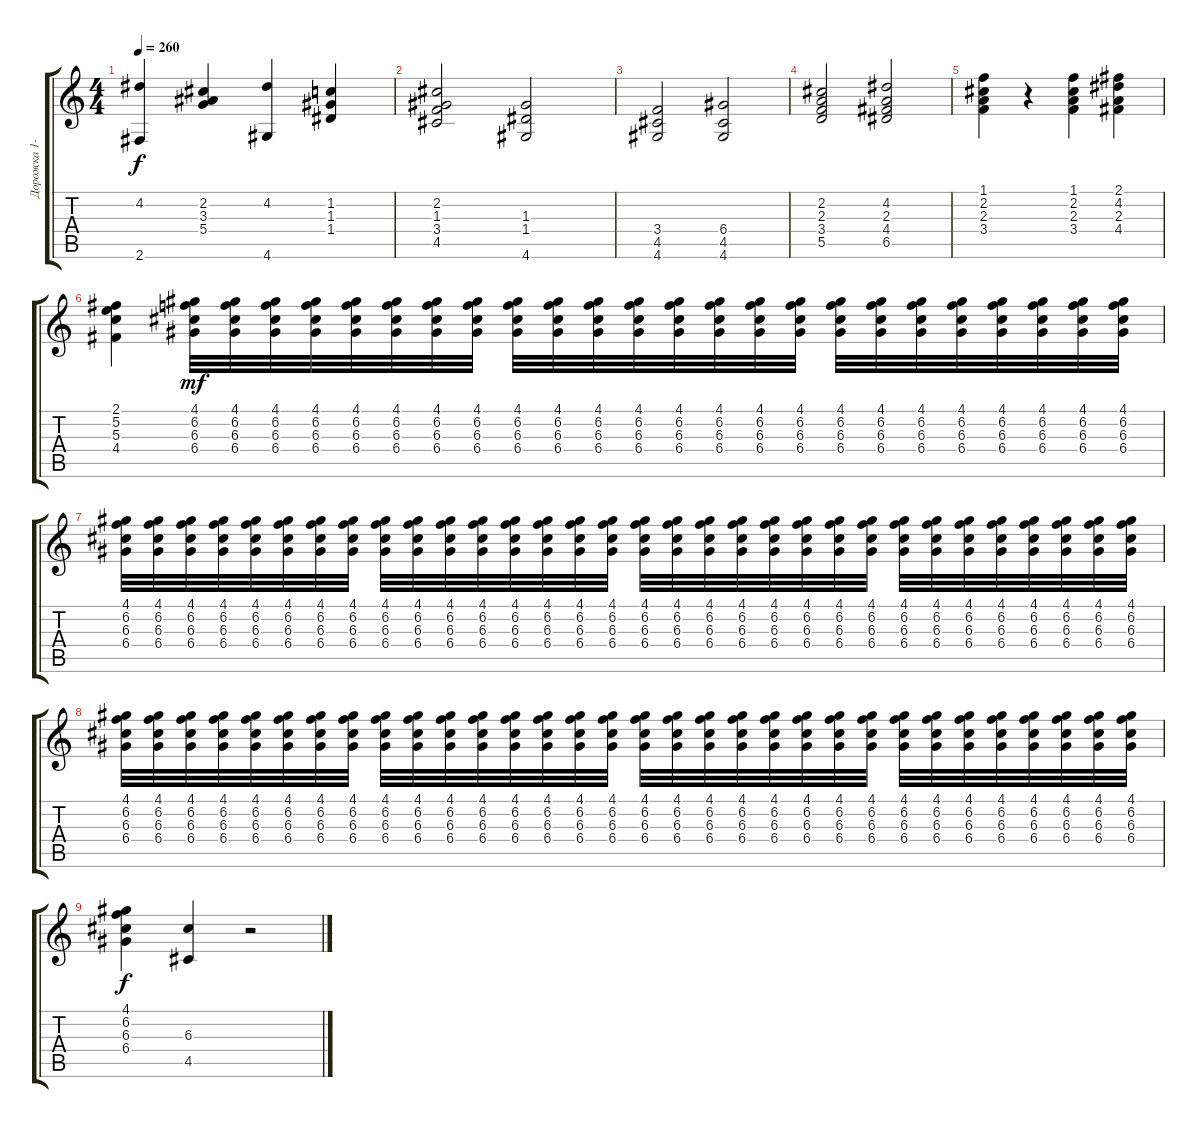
\track ("Дорожка 1-2" "Дорожка 1-") {instrument acousticguitarsteel}
\staff {score tabs}
\tuning (E4 B3 G3 D3 A2 E2) {hide}
\ts (4 4)
\tempo 260
\clef g2
\ks c
(4.2 2.6).4{dy f} (2.2 3.3 5.4).4 (4.2 4.6).4 (1.2 1.3 1.4).4 |
(2.2 1.3 3.4 4.5).2 (1.3 1.4 4.6).2 |
(3.4 4.5 4.6).2 (6.4 4.5 4.6).2 |
(2.2 2.3 3.4 5.5).2 (4.2 2.3 4.4 6.5).2 |
(1.1 2.2 2.3 3.4).4 r.4 (1.1 2.2 2.3 3.4).4 (2.1 4.2 2.3 4.4).4 |
(2.1 5.2 5.3 4.4).4 (4.1 6.2 6.3 6.4).32{dy mf} (4.1 6.2 6.3 6.4).32 (4.1 6.2 6.3 6.4).32 (4.1 6.2 6.3 6.4).32 (4.1 6.2 6.3 6.4).32 (4.1 6.2 6.3 6.4).32 (4.1 6.2 6.3 6.4).32 (4.1 6.2 6.3 6.4).32 (4.1 6.2 6.3 6.4).32 (4.1 6.2 6.3 6.4).32 (4.1 6.2 6.3 6.4).32 (4.1 6.2 6.3 6.4).32 (4.1 6.2 6.3 6.4).32 (4.1 6.2 6.3 6.4).32 (4.1 6.2 6.3 6.4).32 (4.1 6.2 6.3 6.4).32 (4.1 6.2 6.3 6.4).32 (4.1 6.2 6.3 6.4).32 (4.1 6.2 6.3 6.4).32 (4.1 6.2 6.3 6.4).32 (4.1 6.2 6.3 6.4).32 (4.1 6.2 6.3 6.4).32 (4.1 6.2 6.3 6.4).32 (4.1 6.2 6.3 6.4).32 |
(4.1 6.2 6.3 6.4).32 (4.1 6.2 6.3 6.4).32 (4.1 6.2 6.3 6.4).32 (4.1 6.2 6.3 6.4).32 (4.1 6.2 6.3 6.4).32 (4.1 6.2 6.3 6.4).32 (4.1 6.2 6.3 6.4).32 (4.1 6.2 6.3 6.4).32 (4.1 6.2 6.3 6.4).32 (4.1 6.2 6.3 6.4).32 (4.1 6.2 6.3 6.4).32 (4.1 6.2 6.3 6.4).32 (4.1 6.2 6.3 6.4).32 (4.1 6.2 6.3 6.4).32 (4.1 6.2 6.3 6.4).32 (4.1 6.2 6.3 6.4).32 (4.1 6.2 6.3 6.4).32 (4.1 6.2 6.3 6.4).32 (4.1 6.2 6.3 6.4).32 (4.1 6.2 6.3 6.4).32 (4.1 6.2 6.3 6.4).32 (4.1 6.2 6.3 6.4).32 (4.1 6.2 6.3 6.4).32 (4.1 6.2 6.3 6.4).32 (4.1 6.2 6.3 6.4).32 (4.1 6.2 6.3 6.4).32 (4.1 6.2 6.3 6.4).32 (4.1 6.2 6.3 6.4).32 (4.1 6.2 6.3 6.4).32 (4.1 6.2 6.3 6.4).32 (4.1 6.2 6.3 6.4).32 (4.1 6.2 6.3 6.4).32 |
(4.1 6.2 6.3 6.4).32 (4.1 6.2 6.3 6.4).32 (4.1 6.2 6.3 6.4).32 (4.1 6.2 6.3 6.4).32 (4.1 6.2 6.3 6.4).32 (4.1 6.2 6.3 6.4).32 (4.1 6.2 6.3 6.4).32 (4.1 6.2 6.3 6.4).32 (4.1 6.2 6.3 6.4).32 (4.1 6.2 6.3 6.4).32 (4.1 6.2 6.3 6.4).32 (4.1 6.2 6.3 6.4).32 (4.1 6.2 6.3 6.4).32 (4.1 6.2 6.3 6.4).32 (4.1 6.2 6.3 6.4).32 (4.1 6.2 6.3 6.4).32 (4.1 6.2 6.3 6.4).32 (4.1 6.2 6.3 6.4).32 (4.1 6.2 6.3 6.4).32 (4.1 6.2 6.3 6.4).32 (4.1 6.2 6.3 6.4).32 (4.1 6.2 6.3 6.4).32 (4.1 6.2 6.3 6.4).32 (4.1 6.2 6.3 6.4).32 (4.1 6.2 6.3 6.4).32 (4.1 6.2 6.3 6.4).32 (4.1 6.2 6.3 6.4).32 (4.1 6.2 6.3 6.4).32 (4.1 6.2 6.3 6.4).32 (4.1 6.2 6.3 6.4).32 (4.1 6.2 6.3 6.4).32 (4.1 6.2 6.3 6.4).32 |
(4.1 6.2 6.3 6.4).4{dy f} (6.3 4.5).4 r.2
